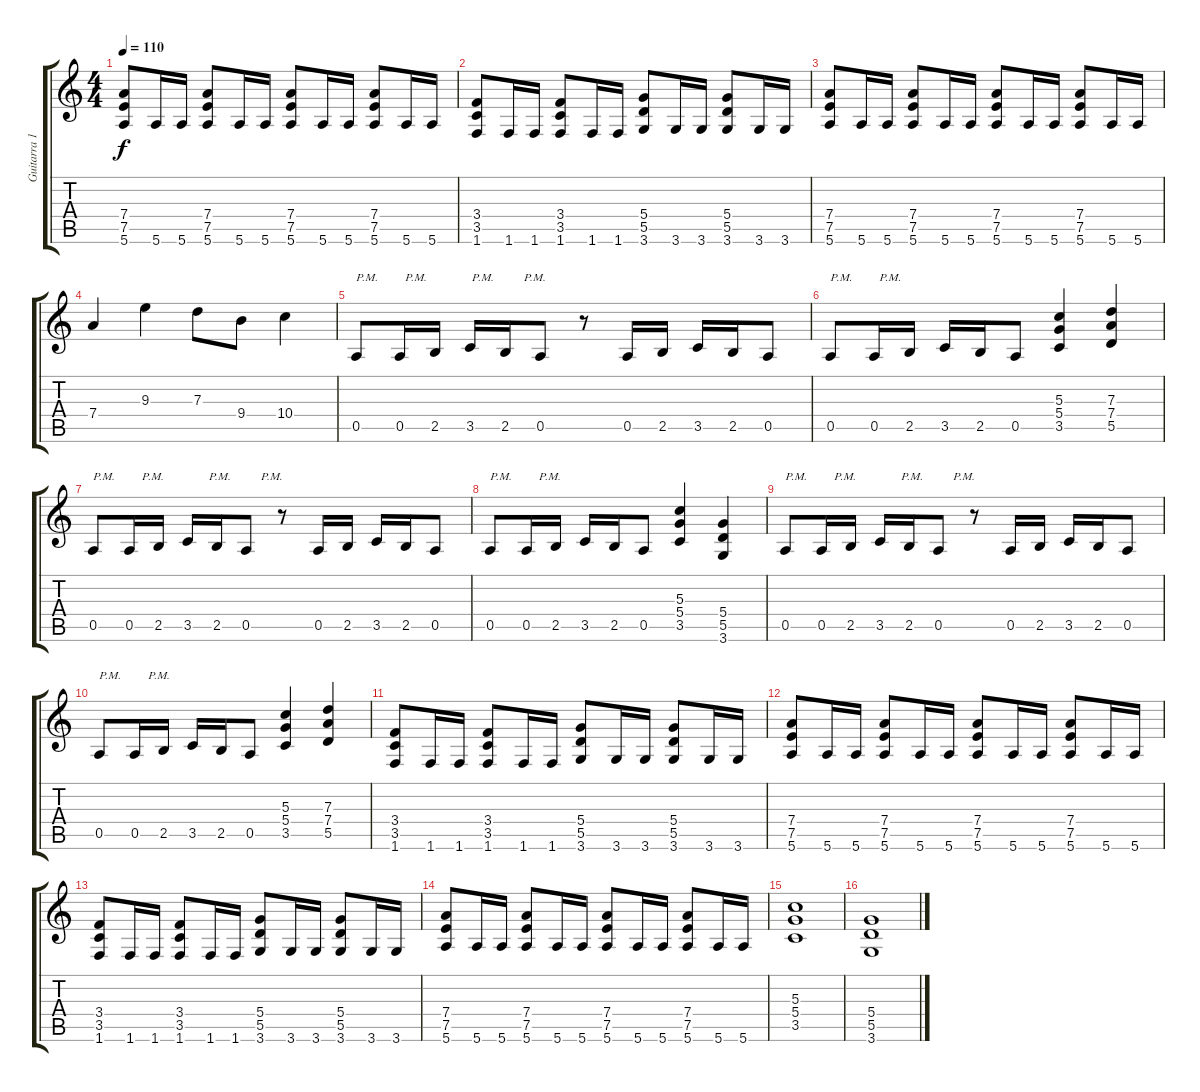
\track ("Guitarra 1" "Guitarra 1") {instrument distortionguitar}
\staff {score tabs}
\tuning (E4 B3 G3 D3 A2 E2) {hide}
\ts (4 4)
\tempo 110
\clef g2
\ks c
(7.4 7.5 5.6).8{dy f} 5.6.16 5.6.16 (7.4 7.5 5.6).8 5.6.16 5.6.16 (7.4 7.5 5.6).8 5.6.16 5.6.16 (7.4 7.5 5.6).8 5.6.16 5.6.16 |
(3.4 3.5 1.6).8 1.6.16 1.6.16 (3.4 3.5 1.6).8 1.6.16 1.6.16 (5.4 5.5 3.6).8 3.6.16 3.6.16 (5.4 5.5 3.6).8 3.6.16 3.6.16 |
(7.4 7.5 5.6).8 5.6.16 5.6.16 (7.4 7.5 5.6).8 5.6.16 5.6.16 (7.4 7.5 5.6).8 5.6.16 5.6.16 (7.4 7.5 5.6).8 5.6.16 5.6.16 |
7.4.4 9.3.4 7.3.8 9.4.8 10.4.4 |
0.5.8{txt "P.M.         P.M.               P.M.          P.M."} 0.5.16 2.5.16 3.5.16 2.5.16 0.5.8 r.8 0.5.16 2.5.16 3.5.16 2.5.16 0.5.8 |
0.5.8{txt "P.M.         P.M.               "} 0.5.16 2.5.16 3.5.16 2.5.16 0.5.8 (5.3 5.4 3.5).4 (7.3 7.4 5.5).4 |
0.5.8{txt "P.M.         P.M.               P.M.          P.M."} 0.5.16 2.5.16 3.5.16 2.5.16 0.5.8 r.8 0.5.16 2.5.16 3.5.16 2.5.16 0.5.8 |
0.5.8{txt "P.M.         P.M.               "} 0.5.16 2.5.16 3.5.16 2.5.16 0.5.8 (5.3 5.4 3.5).4 (5.4 5.5 3.6).4 |
0.5.8{txt "P.M.         P.M.               P.M.          P.M."} 0.5.16 2.5.16 3.5.16 2.5.16 0.5.8 r.8 0.5.16 2.5.16 3.5.16 2.5.16 0.5.8 |
0.5.8{txt "P.M.         P.M.               "} 0.5.16 2.5.16 3.5.16 2.5.16 0.5.8 (5.3 5.4 3.5).4 (7.3 7.4 5.5).4 |
(3.4 3.5 1.6).8 1.6.16 1.6.16 (3.4 3.5 1.6).8 1.6.16 1.6.16 (5.4 5.5 3.6).8 3.6.16 3.6.16 (5.4 5.5 3.6).8 3.6.16 3.6.16 |
(7.4 7.5 5.6).8 5.6.16 5.6.16 (7.4 7.5 5.6).8 5.6.16 5.6.16 (7.4 7.5 5.6).8 5.6.16 5.6.16 (7.4 7.5 5.6).8 5.6.16 5.6.16 |
(3.4 3.5 1.6).8 1.6.16 1.6.16 (3.4 3.5 1.6).8 1.6.16 1.6.16 (5.4 5.5 3.6).8 3.6.16 3.6.16 (5.4 5.5 3.6).8 3.6.16 3.6.16 |
(7.4 7.5 5.6).8 5.6.16 5.6.16 (7.4 7.5 5.6).8 5.6.16 5.6.16 (7.4 7.5 5.6).8 5.6.16 5.6.16 (7.4 7.5 5.6).8 5.6.16 5.6.16 |
(5.3 5.4 3.5).1 |
(5.4 5.5 3.6).1
